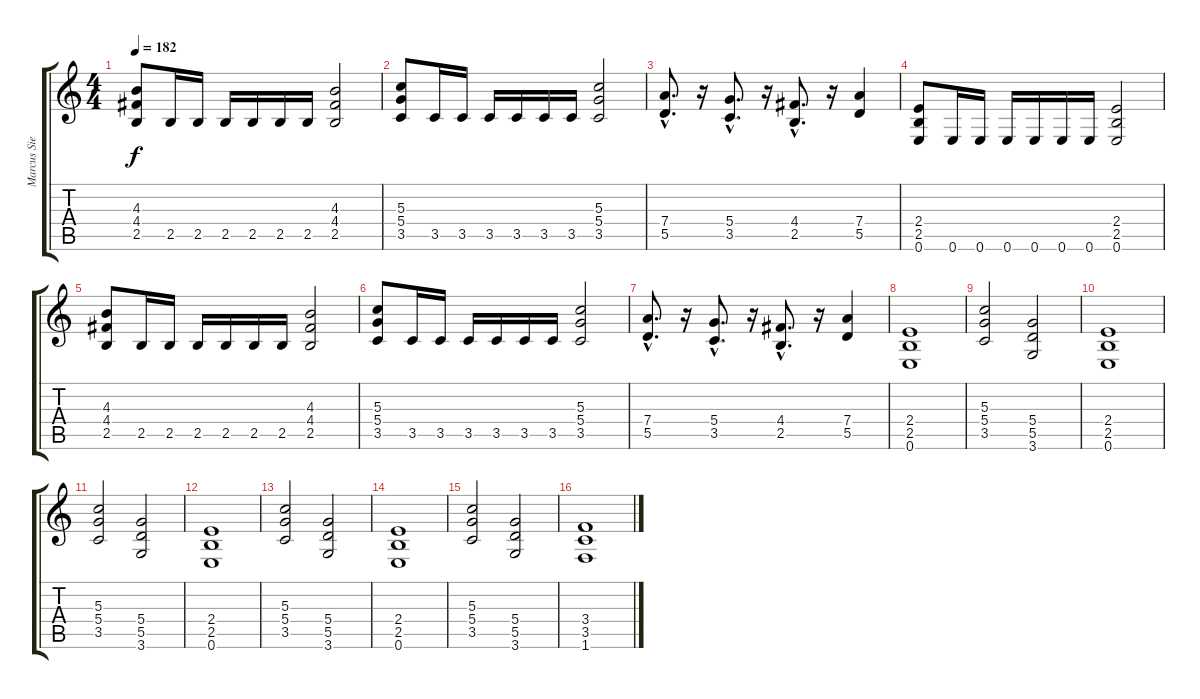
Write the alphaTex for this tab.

\track ("Marcus Siepen" "Marcus Sie") {instrument overdrivenguitar}
\staff {score tabs}
\tuning (E4 B3 G3 D3 A2 E2) {hide}
\ts (4 4)
\tempo 182
\clef g2
\ks c
(4.3 4.4 2.5).8{dy f} 2.5.16 2.5.16 2.5.16 2.5.16 2.5.16 2.5.16 (4.3 4.4 2.5).2 |
(5.3 5.4 3.5).8 3.5.16 3.5.16 3.5.16 3.5.16 3.5.16 3.5.16 (5.3 5.4 3.5).2 |
(7.4{hac} 5.5{hac}).8{d} r.16 (5.4{hac} 3.5{hac}).8{d} r.16 (4.4{hac} 2.5{hac}).8{d} r.16 (7.4 5.5).4 |
(2.4 2.5 0.6).8 0.6.16 0.6.16 0.6.16 0.6.16 0.6.16 0.6.16 (2.4 2.5 0.6).2 |
(4.3 4.4 2.5).8 2.5.16 2.5.16 2.5.16 2.5.16 2.5.16 2.5.16 (4.3 4.4 2.5).2 |
(5.3 5.4 3.5).8 3.5.16 3.5.16 3.5.16 3.5.16 3.5.16 3.5.16 (5.3 5.4 3.5).2 |
(7.4{hac} 5.5{hac}).8{d} r.16 (5.4{hac} 3.5{hac}).8{d} r.16 (4.4{hac} 2.5{hac}).8{d} r.16 (7.4 5.5).4 |
(2.4 2.5 0.6).1 |
(5.3 5.4 3.5).2 (5.4 5.5 3.6).2 |
(2.4 2.5 0.6).1 |
(5.3 5.4 3.5).2 (5.4 5.5 3.6).2 |
(2.4 2.5 0.6).1 |
(5.3 5.4 3.5).2 (5.4 5.5 3.6).2 |
(2.4 2.5 0.6).1 |
(5.3 5.4 3.5).2 (5.4 5.5 3.6).2 |
(3.4 3.5 1.6).1
